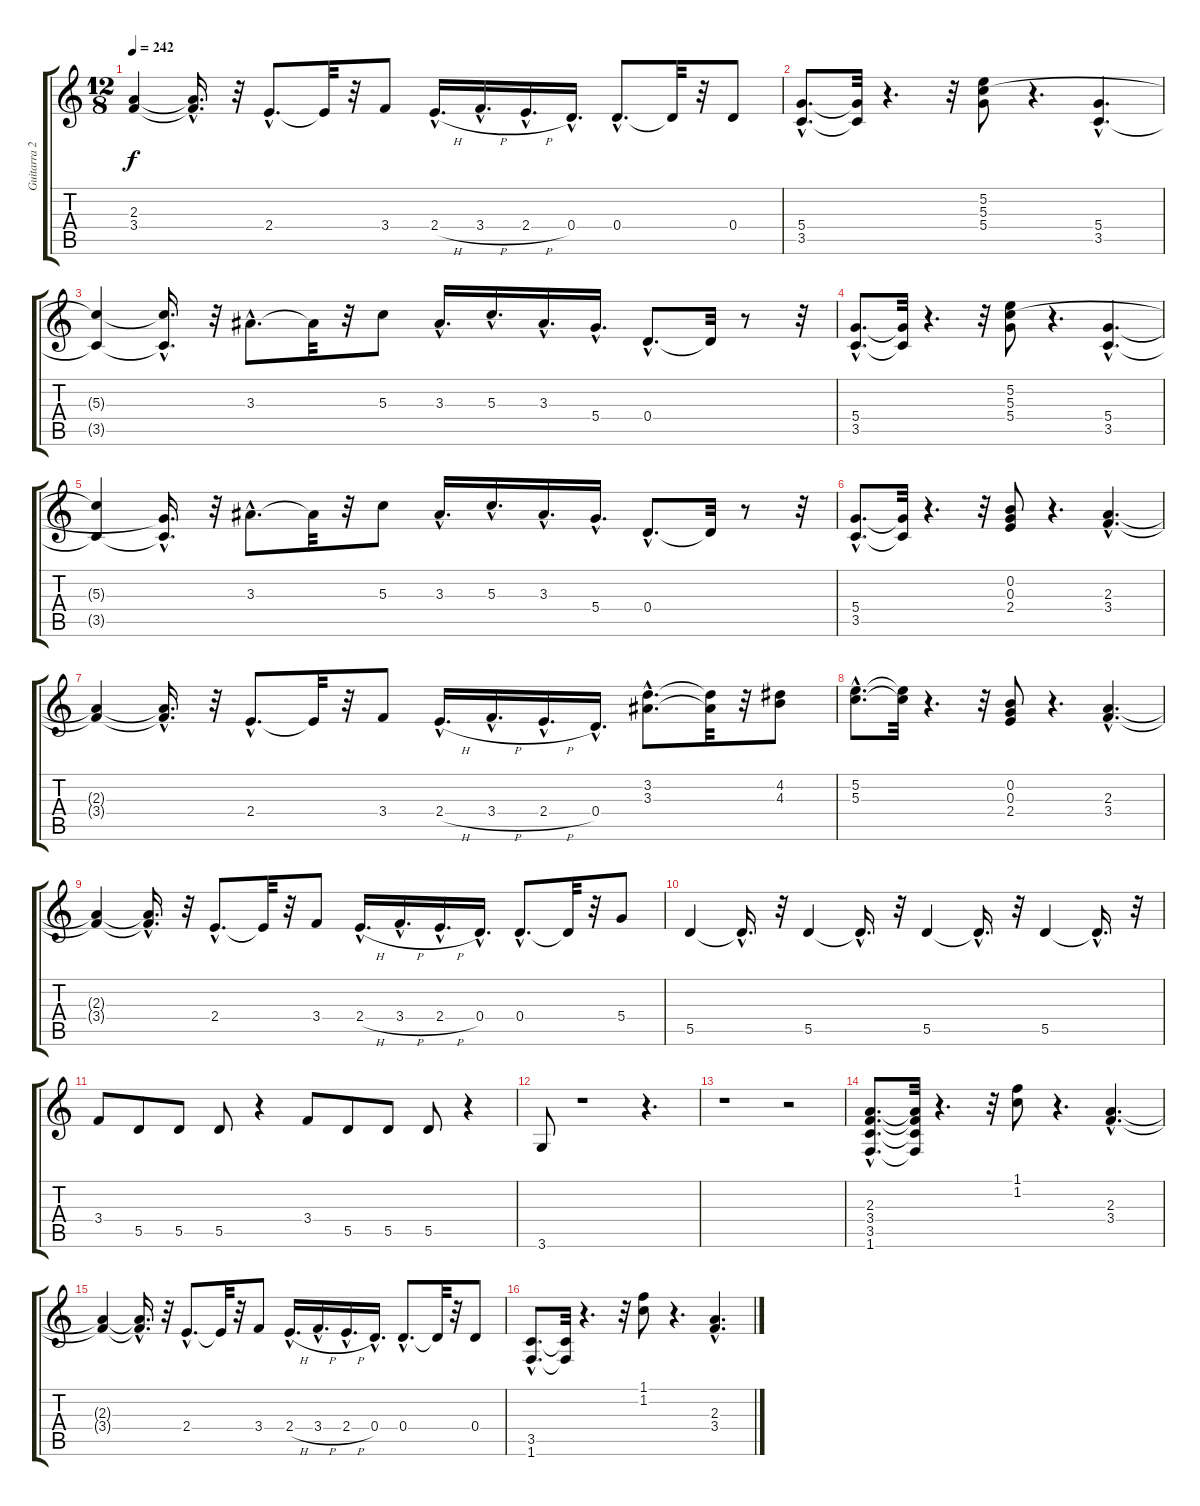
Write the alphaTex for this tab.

\track ("Guitarra 2" "Guitarra 2") {instrument overdrivenguitar}
\staff {score tabs}
\tuning (E4 B3 G3 D3 A2 E2) {hide}
\ts (12 8)
\tempo 242
\clef g2
\ks c
(2.3{t} 3.4{t}).4{dy f} (2.3{hac t} 3.4{hac t}).16{d} r.32 2.4{hac}.8{d} 2.4{t}.32 r.32 3.4.8 2.4{h hac}.16{d} 3.4{h hac}.16{d} 2.4{h hac}.16{d} 0.4{hac}.16{d} 0.4{hac}.8{d} 0.4{t}.32 r.32 0.4.8 |
(5.4{hac} 3.5{hac}).8{d} (5.4{t} 3.5{t}).32 r.4{d} r.32 (5.2 5.3 5.4).8 r.4{d} (5.4{hac} 3.5{hac}).4{d} |
(5.3{t} 3.5{t}).4 (5.3{hac t} 3.5{hac t}).16{d} r.32 3.3{hac}.8{d} 3.3{t}.32 r.32 5.3.8 3.3{hac}.16{d} 5.3{hac}.16{d} 3.3{hac}.16{d} 5.4{hac}.16{d} 0.4{hac}.8{d} 0.4{t}.32 r.8 r.32 |
(5.4{hac} 3.5{hac}).8{d} (5.4{t} 3.5{t}).32 r.4{d} r.32 (5.2 5.3 5.4).8 r.4{d} (5.4{hac} 3.5{hac}).4{d} |
(5.3{t} 3.5{t}).4 (5.4{hac t} 3.5{hac t}).16{d} r.32 3.3{hac}.8{d} 3.3{t}.32 r.32 5.3.8 3.3{hac}.16{d} 5.3{hac}.16{d} 3.3{hac}.16{d} 5.4{hac}.16{d} 0.4{hac}.8{d} 0.4{t}.32 r.8 r.32 |
(5.4{hac} 3.5{hac}).8{d} (5.4{t} 3.5{t}).32 r.4{d} r.32 (0.2 0.3 2.4).8 r.4{d} (2.3{hac} 3.4{hac}).4{d} |
(2.3{t} 3.4{t}).4 (2.3{hac t} 3.4{hac t}).16{d} r.32 2.4{hac}.8{d} 2.4{t}.32 r.32 3.4.8 2.4{h hac}.16{d} 3.4{h hac}.16{d} 2.4{h hac}.16{d} 0.4{hac}.16{d} (3.2{hac} 3.3{hac}).8{d} (3.2{t} 3.3{t}).32 r.32 (4.2 4.3).8 |
(5.2{hac} 5.3{hac}).8{d} (5.2{t} 5.3{t}).32 r.4{d} r.32 (0.2 0.3 2.4).8 r.4{d} (2.3{hac} 3.4{hac}).4{d} |
(2.3{t} 3.4{t}).4 (2.3{hac t} 3.4{hac t}).16{d} r.32 2.4{hac}.8{d} 2.4{t}.32 r.32 3.4.8 2.4{h hac}.16{d} 3.4{h hac}.16{d} 2.4{h hac}.16{d} 0.4{hac}.16{d} 0.4{hac}.8{d} 0.4{t}.32 r.32 5.4.8 |
5.5.4 5.5{hac t}.16{d} r.32 5.5.4 5.5{hac t}.16{d} r.32 5.5.4 5.5{hac t}.16{d} r.32 5.5.4 5.5{hac t}.16{d} r.32 |
3.4.8 5.5.8 5.5.8 5.5.8 r.4 3.4.8 5.5.8 5.5.8 5.5.8 r.4 |
3.6.8 r.1 r.4{d} |
r.1 r.2 |
(2.3{hac} 3.4{hac} 3.5{hac} 1.6{hac}).8{d} (2.3{t} 3.4{t} 3.5{t} 1.6{t}).32 r.4{d} r.32 (1.1 1.2).8 r.4{d} (2.3{hac} 3.4{hac}).4{d} |
(2.3{t} 3.4{t}).4 (2.3{hac t} 3.4{hac t}).16{d} r.32 2.4{hac}.8{d} 2.4{t}.32 r.32 3.4.8 2.4{h hac}.16{d} 3.4{h hac}.16{d} 2.4{h hac}.16{d} 0.4{hac}.16{d} 0.4{hac}.8{d} 0.4{t}.32 r.32 0.4.8 |
(3.5{hac} 1.6{hac}).8{d} (3.5{t} 1.6{t}).32 r.4{d} r.32 (1.1 1.2).8 r.4{d} (2.3{hac} 3.4{hac}).4{d}
